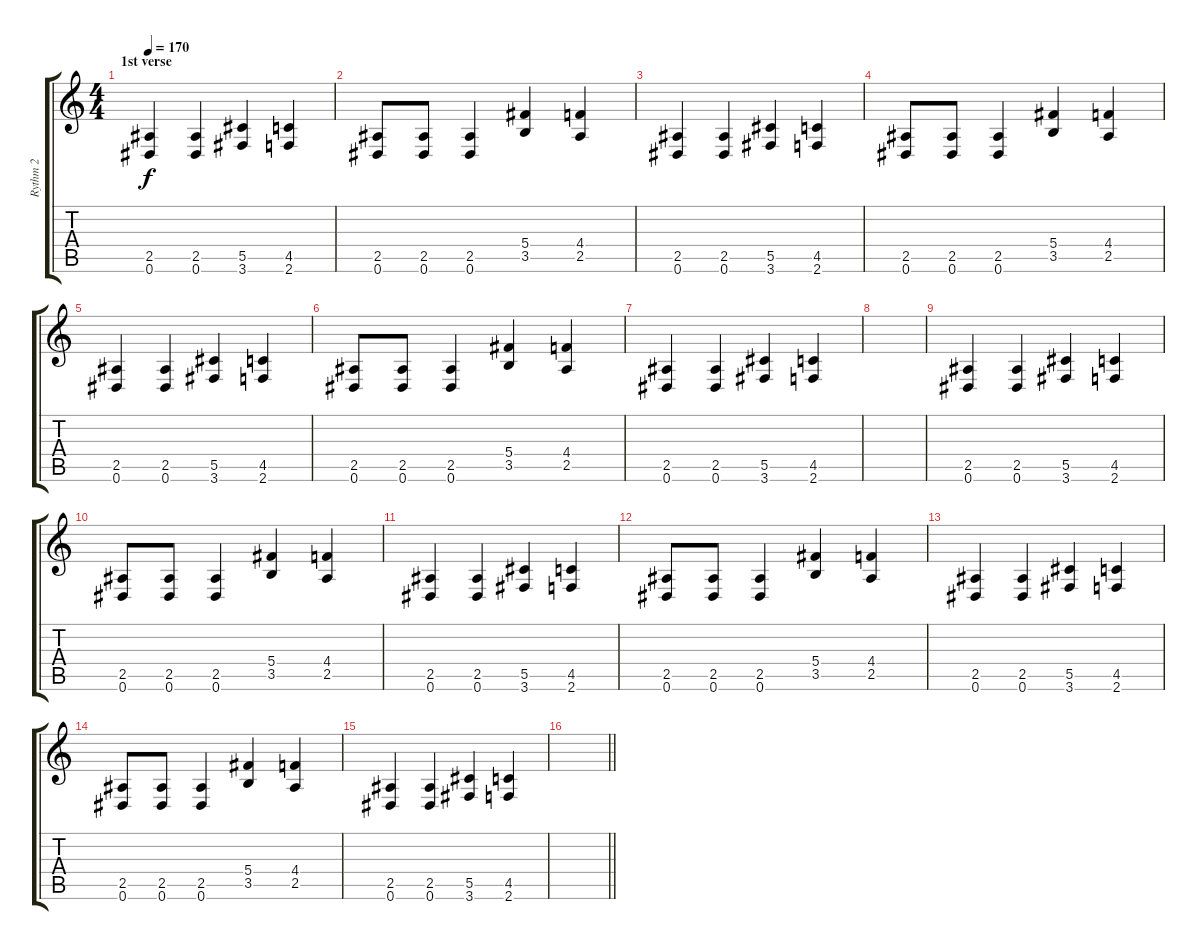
\track ("Rythm 2" "Rythm 2") {instrument distortionguitar}
\staff {score tabs}
\tuning (Eb4 Bb3 Gb3 Db3 Ab2 Eb2) {hide}
\ts (4 4)
\section ("" "1st verse")
\tempo 170
\clef g2
\ks c
(2.5 0.6).4{dy f} (2.5 0.6).4 (5.5 3.6).4 (4.5 2.6).4 |
(2.5 0.6).8 (2.5 0.6).8 (2.5 0.6).4 (5.4 3.5).4 (4.4 2.5).4 |
(2.5 0.6).4 (2.5 0.6).4 (5.5 3.6).4 (4.5 2.6).4 |
(2.5 0.6).8 (2.5 0.6).8 (2.5 0.6).4 (5.4 3.5).4 (4.4 2.5).4 |
(2.5 0.6).4 (2.5 0.6).4 (5.5 3.6).4 (4.5 2.6).4 |
(2.5 0.6).8 (2.5 0.6).8 (2.5 0.6).4 (5.4 3.5).4 (4.4 2.5).4 |
(2.5 0.6).4 (2.5 0.6).4 (5.5 3.6).4 (4.5 2.6).4 |
|
(2.5 0.6).4 (2.5 0.6).4 (5.5 3.6).4 (4.5 2.6).4 |
(2.5 0.6).8 (2.5 0.6).8 (2.5 0.6).4 (5.4 3.5).4 (4.4 2.5).4 |
(2.5 0.6).4 (2.5 0.6).4 (5.5 3.6).4 (4.5 2.6).4 |
(2.5 0.6).8 (2.5 0.6).8 (2.5 0.6).4 (5.4 3.5).4 (4.4 2.5).4 |
(2.5 0.6).4 (2.5 0.6).4 (5.5 3.6).4 (4.5 2.6).4 |
(2.5 0.6).8 (2.5 0.6).8 (2.5 0.6).4 (5.4 3.5).4 (4.4 2.5).4 |
(2.5 0.6).4 (2.5 0.6).4 (5.5 3.6).4 (4.5 2.6).4 |
\barLineRight lightlight
